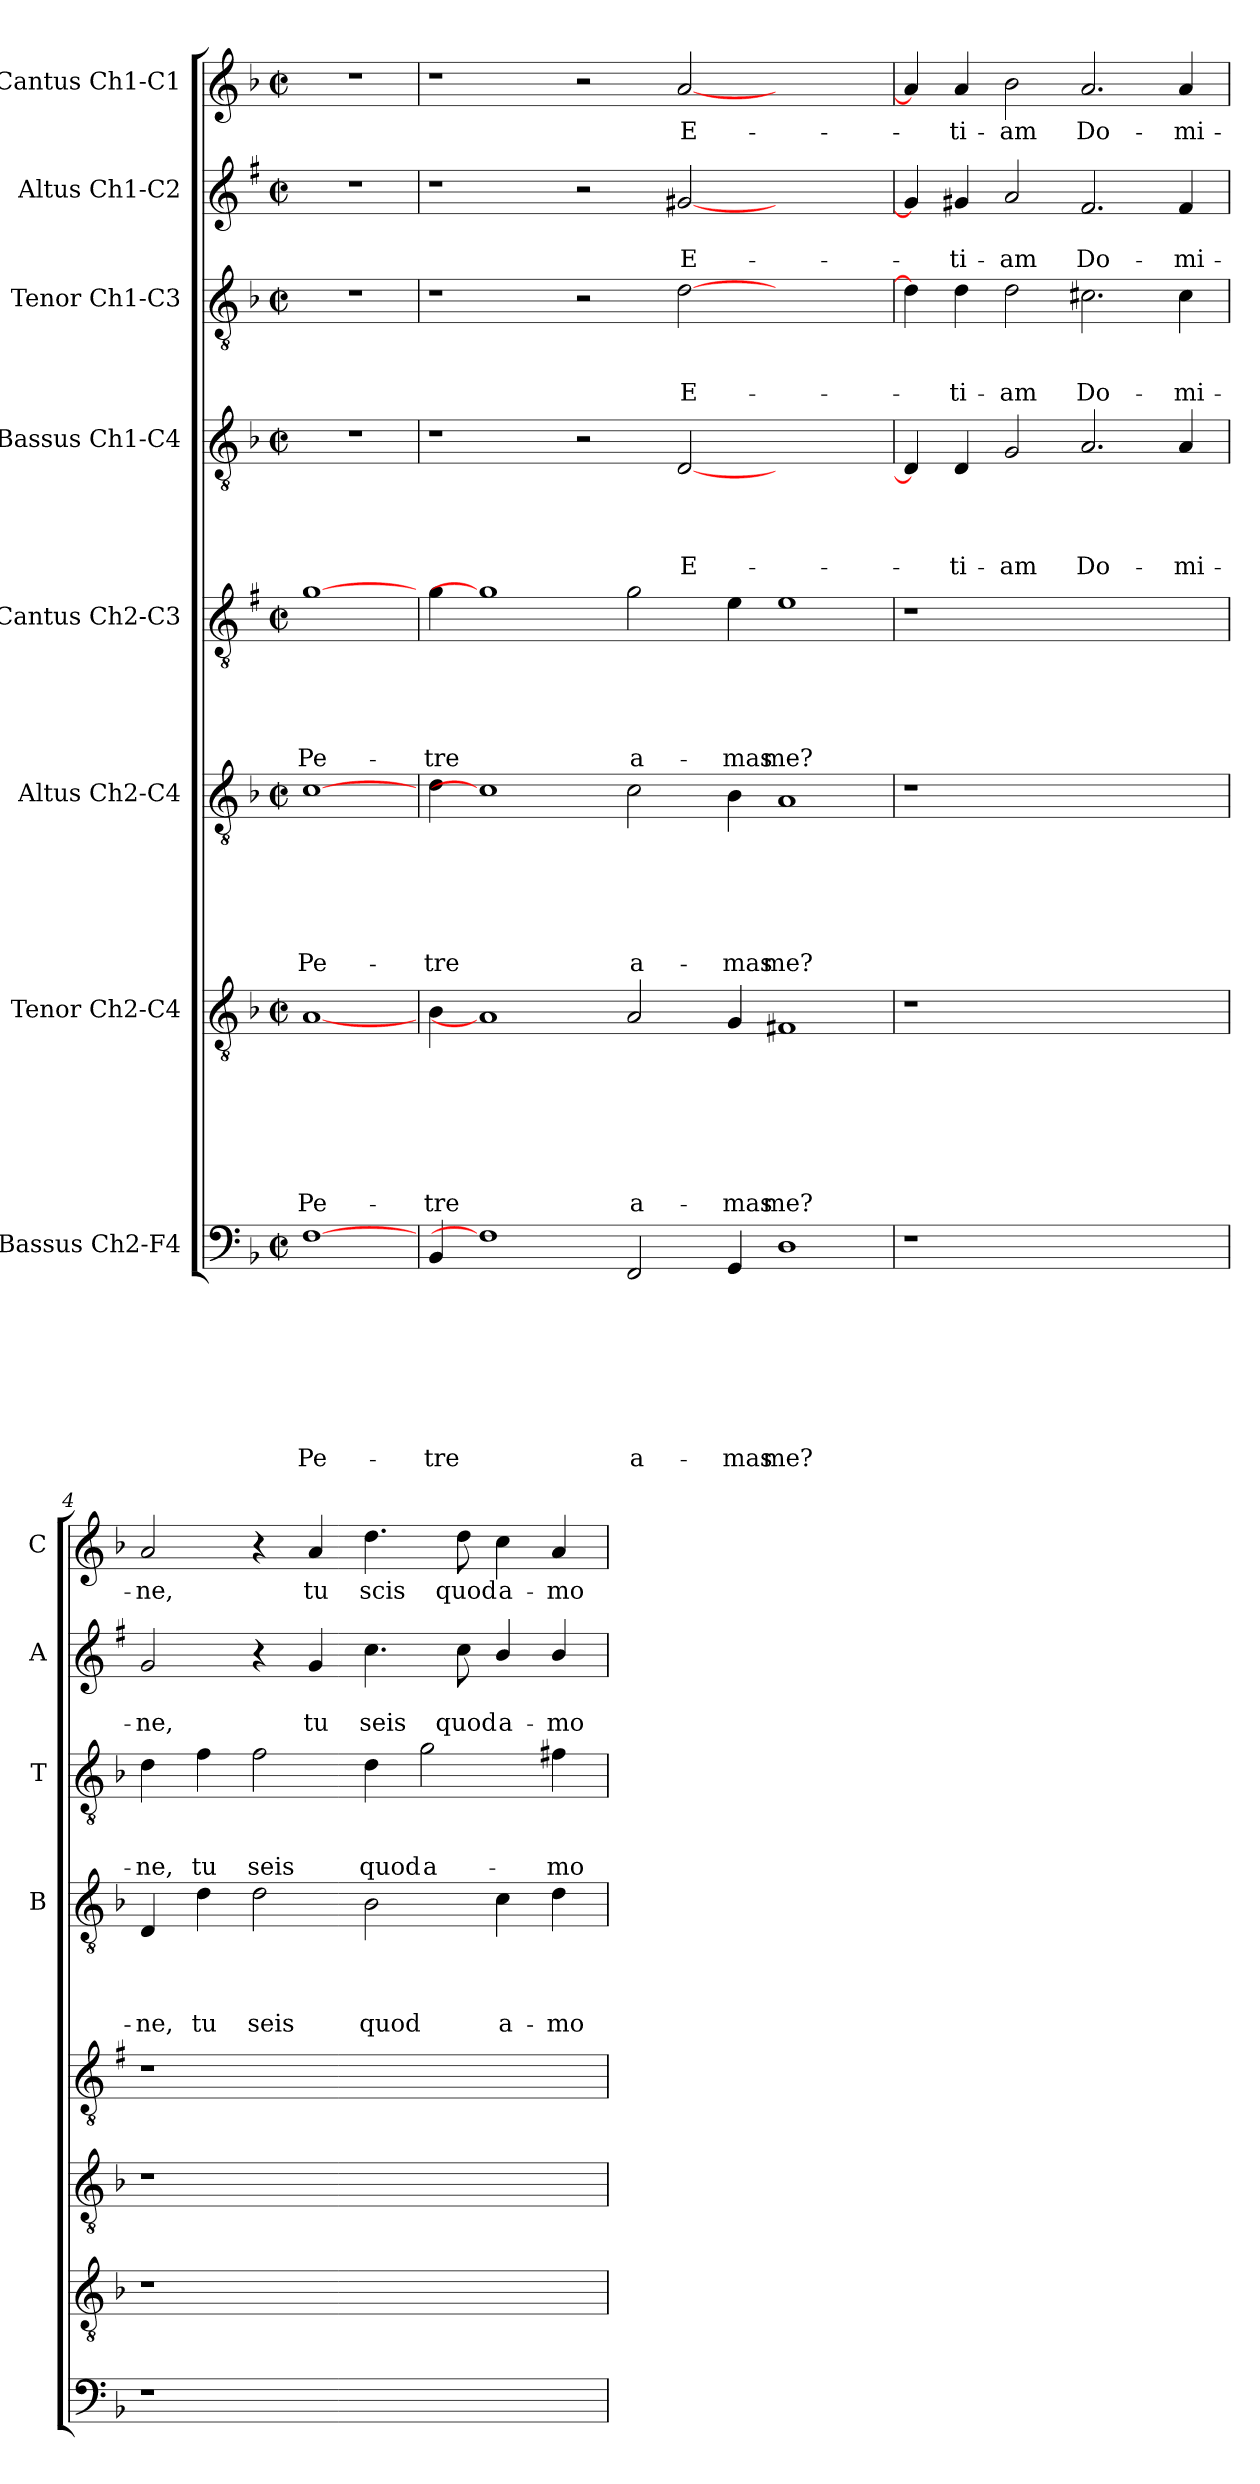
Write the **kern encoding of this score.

**kern	**text	**text	**text	**text	**text	**text	**text	**text	**kern	**text	**text	**text	**text	**text	**text	**text	**kern	**text	**text	**text	**text	**text	**text	**kern	**text	**text	**text	**text	**text	**kern	**text	**text	**text	**text	**kern	**text	**text	**text	**kern	**text	**text	**kern	**text
*part8	*part8	*part8	*part8	*part8	*part8	*part8	*part8	*part8	*part7	*part7	*part7	*part7	*part7	*part7	*part7	*part7	*part6	*part6	*part6	*part6	*part6	*part6	*part6	*part5	*part5	*part5	*part5	*part5	*part5	*part4	*part4	*part4	*part4	*part4	*part3	*part3	*part3	*part3	*part2	*part2	*part2	*part1	*part1
*staff8	*staff8	*staff8	*staff8	*staff8	*staff8	*staff8	*staff8	*staff8	*staff7	*staff7	*staff7	*staff7	*staff7	*staff7	*staff7	*staff7	*staff6	*staff6	*staff6	*staff6	*staff6	*staff6	*staff6	*staff5	*staff5	*staff5	*staff5	*staff5	*staff5	*staff4	*staff4	*staff4	*staff4	*staff4	*staff3	*staff3	*staff3	*staff3	*staff2	*staff2	*staff2	*staff1	*staff1
*I"Bassus Ch2-F4	*	*	*	*	*	*	*	*	*I"Tenor Ch2-C4	*	*	*	*	*	*	*	*I"Altus Ch2-C4	*	*	*	*	*	*	*I"Cantus Ch2-C3	*	*	*	*	*	*I"Bassus Ch1-C4	*	*	*	*	*I"Tenor Ch1-C3	*	*	*	*I"Altus Ch1-C2	*	*	*I"Cantus Ch1-C1	*
*	*	*	*	*	*	*	*	*	*	*	*	*	*	*	*	*	*	*	*	*	*	*	*	*	*	*	*	*	*	*I'B	*	*	*	*	*I'T	*	*	*	*I'A	*	*	*I'C	*
*clefF4	*	*	*	*	*	*	*	*	*clefGv2	*	*	*	*	*	*	*	*clefGv2	*	*	*	*	*	*	*clefGv2	*	*	*	*	*	*clefGv2	*	*	*	*	*clefGv2	*	*	*	*clefG2	*	*	*clefG2	*
*	*	*	*	*	*	*	*	*	*	*	*	*	*	*	*	*	*	*	*	*	*	*	*	*ITrd1c2	*	*	*	*	*	*	*	*	*	*	*	*	*	*	*ITrd1c2	*	*	*	*
*k[b-]	*	*	*	*	*	*	*	*	*k[b-]	*	*	*	*	*	*	*	*k[b-]	*	*	*	*	*	*	*k[b-]	*	*	*	*	*	*k[b-]	*	*	*	*	*k[b-]	*	*	*	*k[b-]	*	*	*k[b-]	*
*F:	*	*	*	*	*	*	*	*	*F:	*	*	*	*	*	*	*	*F:	*	*	*	*	*	*	*F:	*	*	*	*	*	*F:	*	*	*	*	*F:	*	*	*	*F:	*	*	*F:	*
*M2/2	*	*	*	*	*	*	*	*	*M2/2	*	*	*	*	*	*	*	*M2/2	*	*	*	*	*	*	*M2/2	*	*	*	*	*	*M2/2	*	*	*	*	*M2/2	*	*	*	*M2/2	*	*	*M2/2	*
*met(c|)	*	*	*	*	*	*	*	*	*met(c|)	*	*	*	*	*	*	*	*met(c|)	*	*	*	*	*	*	*met(c|)	*	*	*	*	*	*met(c|)	*	*	*	*	*met(c|)	*	*	*	*met(c|)	*	*	*met(c|)	*
=1	=1	=1	=1	=1	=1	=1	=1	=1	=1	=1	=1	=1	=1	=1	=1	=1	=1	=1	=1	=1	=1	=1	=1	=1	=1	=1	=1	=1	=1	=1	=1	=1	=1	=1	=1	=1	=1	=1	=1	=1	=1	=1	=1
!	!	!	!	!	!	!	!	!LO:LY:b	!	!	!	!	!	!	!	!LO:LY:b	!	!	!	!	!	!	!LO:LY:b	!	!	!	!	!	!LO:LY:b	!	!	!	!	!	!	!	!	!	!	!	!	!	!
[1F	.	.	.	.	.	.	.	Pe-	[1A	.	.	.	.	.	.	Pe-	[1c	.	.	.	.	.	Pe-	[1f	.	.	.	.	Pe-	1r	.	.	.	.	1r	.	.	.	1r	.	.	1r	.
=2	=2	=2	=2	=2	=2	=2	=2	=2	=2	=2	=2	=2	=2	=2	=2	=2	=2	=2	=2	=2	=2	=2	=2	=2	=2	=2	=2	=2	=2	=2	=2	=2	=2	=2	=2	=2	=2	=2	=2	=2	=2	=2	=2
!	!	!	!	!	!	!	!	!LO:LY:b	!	!	!	!	!	!	!	!LO:LY:b	!	!	!	!	!	!	!LO:LY:b	!	!	!	!	!	!LO:LY:b	!	!	!	!	!	!	!	!	!	!	!	!	!	!
4BB-/	.	.	.	.	.	.	.	-tre	4B-\	.	.	.	.	.	.	-tre	4d\	.	.	.	.	.	-tre	4f\	.	.	.	.	-tre	1r	.	.	.	.	1r	.	.	.	1r	.	.	1r	.
1F]	.	.	.	.	.	.	.	.	1A]	.	.	.	.	.	.	.	1c]	.	.	.	.	.	.	1f]	.	.	.	.	.	.	.	.	.	.	.	.	.	.	.	.	.	.	.
.	.	.	.	.	.	.	.	.	.	.	.	.	.	.	.	.	.	.	.	.	.	.	.	.	.	.	.	.	.	2r	.	.	.	.	2r	.	.	.	2r	.	.	2r	.
!	!	!	!	!	!	!	!	!LO:LY:b	!	!	!	!	!	!	!	!LO:LY:b	!	!	!	!	!	!	!LO:LY:b	!	!	!	!	!	!LO:LY:b	!	!	!	!	!	!	!	!	!	!	!	!	!	!
2FF/	.	.	.	.	.	.	.	a-	2A/	.	.	.	.	.	.	a-	2c\	.	.	.	.	.	a-	2f\	.	.	.	.	a-	.	.	.	.	.	.	.	.	.	.	.	.	.	.
!	!	!	!	!	!	!	!	!	!	!	!	!	!	!	!	!	!	!	!	!	!	!	!	!	!	!	!	!	!	!	!	!	!	!LO:LY:b	!	!	!	!LO:LY:b	!	!	!LO:LY:b	!	!LO:LY:b
.	.	.	.	.	.	.	.	.	.	.	.	.	.	.	.	.	.	.	.	.	.	.	.	.	.	.	.	.	.	[2D/	.	.	.	E-	[2d\	.	.	E-	[2f#X/	.	E-	[2a/	E-
!	!	!	!	!	!	!	!	!LO:LY:b	!	!	!	!	!	!	!	!LO:LY:b	!	!	!	!	!	!	!LO:LY:b	!	!	!	!	!	!LO:LY:b	!	!	!	!	!	!	!	!	!	!	!	!	!	!
4GG/	.	.	.	.	.	.	.	-mas	4G/	.	.	.	.	.	.	-mas	4B-\	.	.	.	.	.	-mas	4d\	.	.	.	.	-mas	.	.	.	.	.	.	.	.	.	.	.	.	.	.
!	!	!	!	!	!	!	!	!LO:LY:b	!	!	!	!	!	!	!	!LO:LY:b	!	!	!	!	!	!	!LO:LY:b	!	!	!	!	!	!LO:LY:b	!	!	!	!	!	!	!	!	!	!	!	!	!	!
1D	.	.	.	.	.	.	.	me?	1F#X	.	.	.	.	.	.	me?	1A	.	.	.	.	.	me?	1d	.	.	.	.	me?	1ryy	.	.	.	.	1ryy	.	.	.	1ryy	.	.	1ryy	.
=3	=3	=3	=3	=3	=3	=3	=3	=3	=3	=3	=3	=3	=3	=3	=3	=3	=3	=3	=3	=3	=3	=3	=3	=3	=3	=3	=3	=3	=3	=3	=3	=3	=3	=3	=3	=3	=3	=3	=3	=3	=3	=3	=3
1r	.	.	.	.	.	.	.	.	1r	.	.	.	.	.	.	.	1r	.	.	.	.	.	.	1r	.	.	.	.	.	4D/]	.	.	.	.	4d\]	.	.	.	4f#/]	.	.	4a/]	.
!	!	!	!	!	!	!	!	!	!	!	!	!	!	!	!	!	!	!	!	!	!	!	!	!	!	!	!	!	!	!	!	!	!	!LO:LY:b	!	!	!	!LO:LY:b	!	!	!LO:LY:b	!	!LO:LY:b
.	.	.	.	.	.	.	.	.	.	.	.	.	.	.	.	.	.	.	.	.	.	.	.	.	.	.	.	.	.	4D/	.	.	.	-ti-	4d\	.	.	-ti-	4f#X/	.	-ti-	4a/	-ti-
!	!	!	!	!	!	!	!	!	!	!	!	!	!	!	!	!	!	!	!	!	!	!	!	!	!	!	!	!	!	!	!	!	!	!LO:LY:b	!	!	!	!LO:LY:b	!	!	!LO:LY:b	!	!LO:LY:b
.	.	.	.	.	.	.	.	.	.	.	.	.	.	.	.	.	.	.	.	.	.	.	.	.	.	.	.	.	.	2G/	.	.	.	-am	2d\	.	.	-am	2g/	.	-am	2b-\	-am
!	!	!	!	!	!	!	!	!	!	!	!	!	!	!	!	!	!	!	!	!	!	!	!	!	!	!	!	!	!	!	!	!	!	!LO:LY:b	!	!	!	!LO:LY:b	!	!	!LO:LY:b	!	!LO:LY:b
1ryy	.	.	.	.	.	.	.	.	1ryy	.	.	.	.	.	.	.	1ryy	.	.	.	.	.	.	1ryy	.	.	.	.	.	2.A/	.	.	.	Do-	2.c#X\	.	.	Do-	2.e/	.	Do-	2.a/	Do-
!	!	!	!	!	!	!	!	!	!	!	!	!	!	!	!	!	!	!	!	!	!	!	!	!	!	!	!	!	!	!	!	!	!	!LO:LY:b	!	!	!	!LO:LY:b	!	!	!LO:LY:b	!	!LO:LY:b
.	.	.	.	.	.	.	.	.	.	.	.	.	.	.	.	.	.	.	.	.	.	.	.	.	.	.	.	.	.	4A/	.	.	.	-mi-	4c#\	.	.	-mi-	4e/	.	-mi-	4a/	-mi-
=4	=4	=4	=4	=4	=4	=4	=4	=4	=4	=4	=4	=4	=4	=4	=4	=4	=4	=4	=4	=4	=4	=4	=4	=4	=4	=4	=4	=4	=4	=4	=4	=4	=4	=4	=4	=4	=4	=4	=4	=4	=4	=4	=4
!	!	!	!	!	!	!	!	!	!	!	!	!	!	!	!	!	!	!	!	!	!	!	!	!	!	!	!	!	!	!	!	!	!	!LO:LY:b	!	!	!	!LO:LY:b	!	!	!LO:LY:b	!	!LO:LY:b
1r	.	.	.	.	.	.	.	.	1r	.	.	.	.	.	.	.	1r	.	.	.	.	.	.	1r	.	.	.	.	.	4D/	.	.	.	-ne,	4d\	.	.	-ne,	2f/	.	-ne,	2a/	-ne,
!	!	!	!	!	!	!	!	!	!	!	!	!	!	!	!	!	!	!	!	!	!	!	!	!	!	!	!	!	!	!	!	!	!	!LO:LY:b	!	!	!	!LO:LY:b	!	!	!	!	!
.	.	.	.	.	.	.	.	.	.	.	.	.	.	.	.	.	.	.	.	.	.	.	.	.	.	.	.	.	.	4d\	.	.	.	tu	4f\	.	.	tu	.	.	.	.	.
!	!	!	!	!	!	!	!	!	!	!	!	!	!	!	!	!	!	!	!	!	!	!	!	!	!	!	!	!	!	!	!	!	!	!LO:LY:b	!	!	!	!LO:LY:b	!	!	!	!	!
.	.	.	.	.	.	.	.	.	.	.	.	.	.	.	.	.	.	.	.	.	.	.	.	.	.	.	.	.	.	2d\	.	.	.	seis	2f\	.	.	seis	4r	.	.	4r	.
!	!	!	!	!	!	!	!	!	!	!	!	!	!	!	!	!	!	!	!	!	!	!	!	!	!	!	!	!	!	!	!	!	!	!	!	!	!	!	!	!	!LO:LY:b	!	!LO:LY:b
.	.	.	.	.	.	.	.	.	.	.	.	.	.	.	.	.	.	.	.	.	.	.	.	.	.	.	.	.	.	.	.	.	.	.	.	.	.	.	4f/	.	tu	4a/	tu
!	!	!	!	!	!	!	!	!	!	!	!	!	!	!	!	!	!	!	!	!	!	!	!	!	!	!	!	!	!	!	!	!	!	!LO:LY:b	!	!	!	!LO:LY:b	!	!	!LO:LY:b	!	!LO:LY:b
1ryy	.	.	.	.	.	.	.	.	1ryy	.	.	.	.	.	.	.	1ryy	.	.	.	.	.	.	1ryy	.	.	.	.	.	2B-\	.	.	.	quod	4d\	.	.	quod	4.b-\	.	seis	4.dd\	scis
!	!	!	!	!	!	!	!	!	!	!	!	!	!	!	!	!	!	!	!	!	!	!	!	!	!	!	!	!	!	!	!	!	!	!	!	!	!	!LO:LY:b	!	!	!	!	!
.	.	.	.	.	.	.	.	.	.	.	.	.	.	.	.	.	.	.	.	.	.	.	.	.	.	.	.	.	.	.	.	.	.	.	2g\	.	.	a-	.	.	.	.	.
!	!	!	!	!	!	!	!	!	!	!	!	!	!	!	!	!	!	!	!	!	!	!	!	!	!	!	!	!	!	!	!	!	!	!	!	!	!	!	!	!	!LO:LY:b	!	!LO:LY:b
.	.	.	.	.	.	.	.	.	.	.	.	.	.	.	.	.	.	.	.	.	.	.	.	.	.	.	.	.	.	.	.	.	.	.	.	.	.	.	8b-\	.	quod	8dd\	quod
!	!	!	!	!	!	!	!	!	!	!	!	!	!	!	!	!	!	!	!	!	!	!	!	!	!	!	!	!	!	!	!	!	!	!LO:LY:b	!	!	!	!	!	!	!LO:LY:b	!	!LO:LY:b
.	.	.	.	.	.	.	.	.	.	.	.	.	.	.	.	.	.	.	.	.	.	.	.	.	.	.	.	.	.	4c\	.	.	.	a-	.	.	.	.	4a/	.	a-	4cc\	a-
!	!	!	!	!	!	!	!	!	!	!	!	!	!	!	!	!	!	!	!	!	!	!	!	!	!	!	!	!	!	!	!	!	!	!LO:LY:b	!	!	!	!LO:LY:b	!	!	!LO:LY:b	!	!LO:LY:b
.	.	.	.	.	.	.	.	.	.	.	.	.	.	.	.	.	.	.	.	.	.	.	.	.	.	.	.	.	.	4d\	.	.	.	-mo	4f#X\	.	.	-mo	4a/	.	-mo	4a/	-mo
=	=	=	=	=	=	=	=	=	=	=	=	=	=	=	=	=	=	=	=	=	=	=	=	=	=	=	=	=	=	=	=	=	=	=	=	=	=	=	=	=	=	=	=
*-	*-	*-	*-	*-	*-	*-	*-	*-	*-	*-	*-	*-	*-	*-	*-	*-	*-	*-	*-	*-	*-	*-	*-	*-	*-	*-	*-	*-	*-	*-	*-	*-	*-	*-	*-	*-	*-	*-	*-	*-	*-	*-	*-
